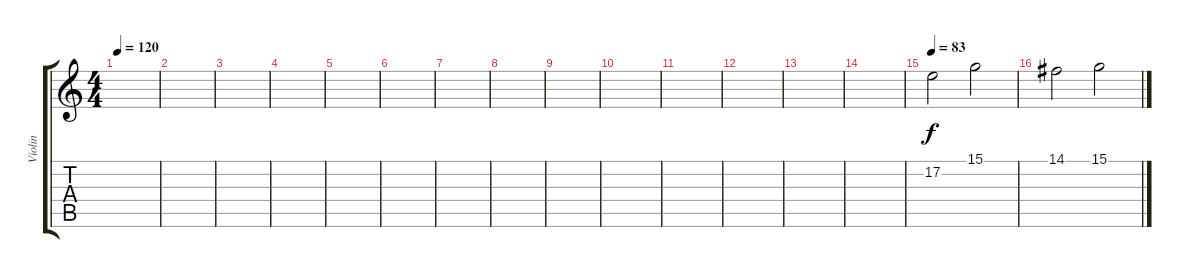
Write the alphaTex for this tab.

\track ("Violin" "Violin") {instrument violin}
\staff {score tabs}
\tuning (E4 B3 G3 D3 A2 E2) {hide}
\ts (4 4)
\tempo 120
\clef g2
\ks c
|
|
|
|
|
|
|
|
|
|
|
|
|
|
\tempo 83
17.2.2 15.1.2 |
14.1.2 15.1.2
